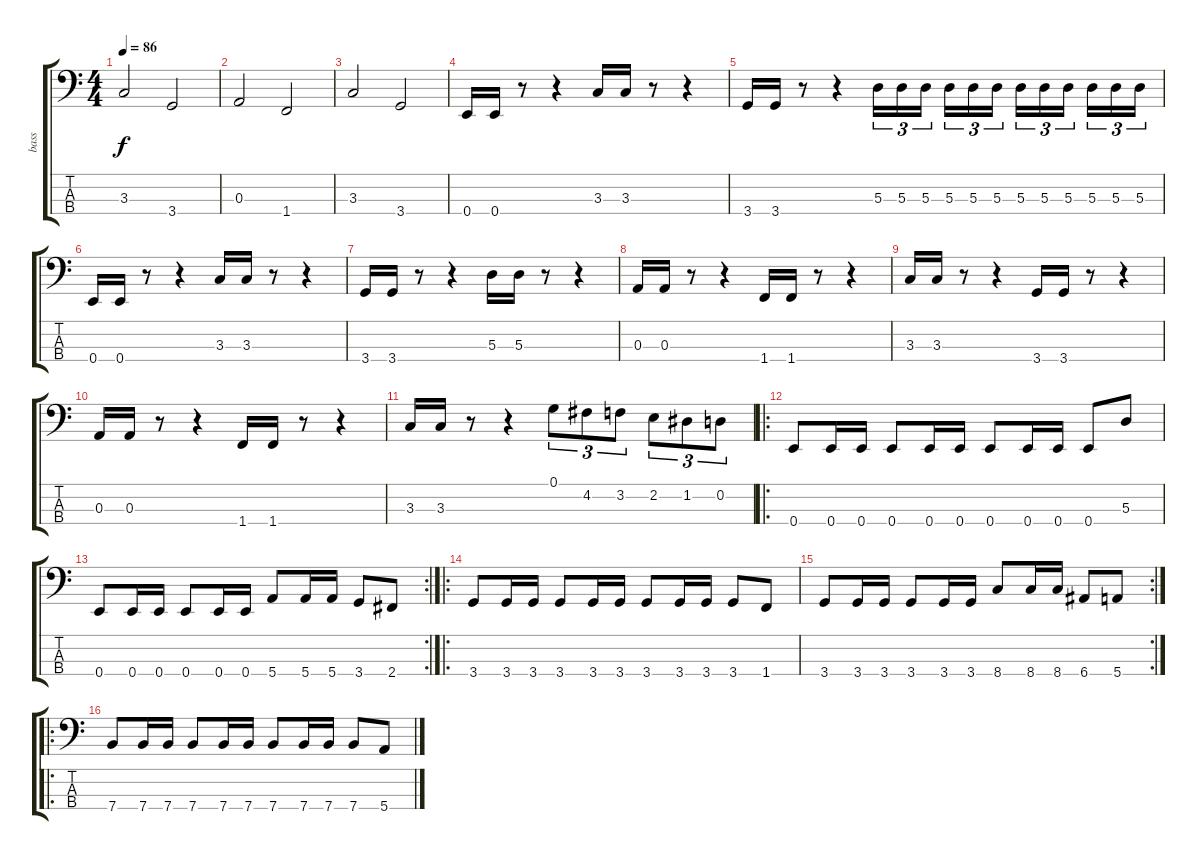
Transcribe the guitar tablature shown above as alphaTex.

\track ("bass" "bass") {instrument electricbasspick}
\staff {score tabs}
\tuning (G2 D2 A1 E1) {hide}
\ts (4 4)
\tempo 86
\clef f4
\ks c
3.3.2{dy f} 3.4.2 |
0.3.2 1.4.2 |
3.3.2 3.4.2 |
0.4.16 0.4.16 r.8 r.4 3.3.16 3.3.16 r.8 r.4 |
3.4.16 3.4.16 r.8 r.4 5.3.16{tu (3 2)} 5.3.16{tu (3 2)} 5.3.16{tu (3 2)} 5.3.16{tu (3 2)} 5.3.16{tu (3 2)} 5.3.16{tu (3 2)} 5.3.16{tu (3 2)} 5.3.16{tu (3 2)} 5.3.16{tu (3 2)} 5.3.16{tu (3 2)} 5.3.16{tu (3 2)} 5.3.16{tu (3 2)} |
0.4.16 0.4.16 r.8 r.4 3.3.16 3.3.16 r.8 r.4 |
3.4.16 3.4.16 r.8 r.4 5.3.16 5.3.16 r.8 r.4 |
0.3.16 0.3.16 r.8 r.4 1.4.16 1.4.16 r.8 r.4 |
3.3.16 3.3.16 r.8 r.4 3.4.16 3.4.16 r.8 r.4 |
0.3.16 0.3.16 r.8 r.4 1.4.16 1.4.16 r.8 r.4 |
3.3.16 3.3.16 r.8 r.4 0.1.8{tu (3 2)} 4.2.8{tu (3 2)} 3.2.8{tu (3 2)} 2.2.8{tu (3 2)} 1.2.8{tu (3 2)} 0.2.8{tu (3 2)} |
\ro
0.4.8 0.4.16 0.4.16 0.4.8 0.4.16 0.4.16 0.4.8 0.4.16 0.4.16 0.4.8 5.3.8 |
\rc 2
0.4.8 0.4.16 0.4.16 0.4.8 0.4.16 0.4.16 5.4.8 5.4.16 5.4.16 3.4.8 2.4.8 |
\ro
3.4.8 3.4.16 3.4.16 3.4.8 3.4.16 3.4.16 3.4.8 3.4.16 3.4.16 3.4.8 1.4.8 |
\rc 2
3.4.8 3.4.16 3.4.16 3.4.8 3.4.16 3.4.16 8.4.8 8.4.16 8.4.16 6.4.8 5.4.8 |
\ro
7.4.8 7.4.16 7.4.16 7.4.8 7.4.16 7.4.16 7.4.8 7.4.16 7.4.16 7.4.8 5.4.8
